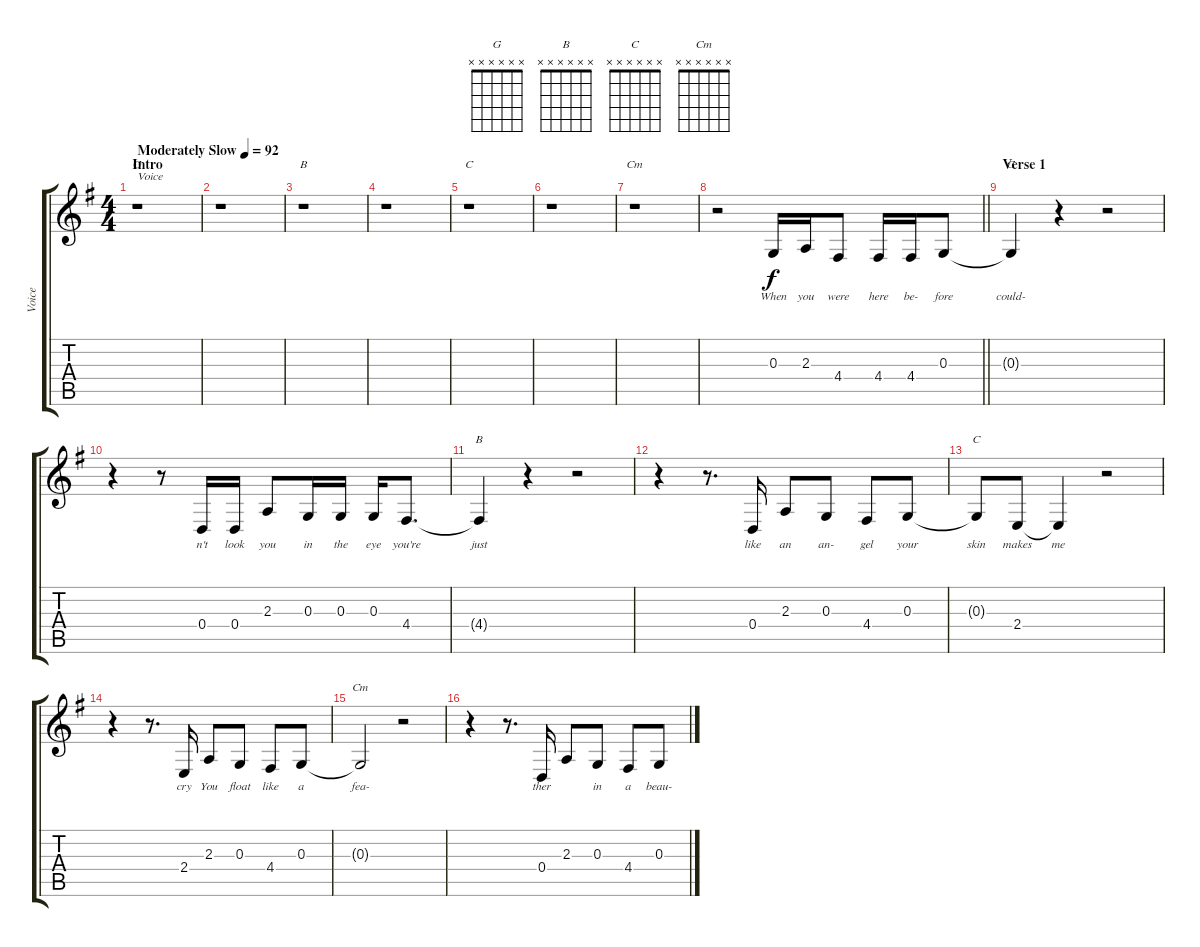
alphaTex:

\track ("Voice" "Voice") {instrument clarinet}
\staff {score tabs}
\tuning (E4 B3 G3 D3 A2 E2) {hide}
\chord ("G" 3 3 4 5 5 3) {barre 3}
\chord ("B" 2 4 4 4 2 x) {barre 2}
\chord ("C" 3 5 5 5 3 x) {barre 3}
\chord ("Cm" 3 4 5 5 3 x) {barre 3}
\chord ("G" x x x x x x)
\chord ("B" x x x x x x)
\chord ("C" x x x x x x)
\chord ("Cm" x x x x x x)
\ts (4 4)
\section ("" "Intro")
\tempo (92 "Moderately Slow")
\clef g2
\ks g
r.1{ch "G" txt "Voice" dy f instrument clarinet} |
r.1 |
r.1{ch "B"} |
r.1 |
r.1{ch "C"} |
r.1 |
r.1{ch "Cm"} |
\barLineRight lightlight
r.2 0.3.16{lyrics (0 "When") lyrics (1 "") lyrics (2 "") lyrics (3 "") lyrics (4 "")} 2.3.16{lyrics (0 "you") lyrics (1 "") lyrics (2 "") lyrics (3 "") lyrics (4 "")} 4.4.8{lyrics (0 "were") lyrics (1 "") lyrics (2 "") lyrics (3 "") lyrics (4 "")} 4.4.16{lyrics (0 "here") lyrics (1 "") lyrics (2 "") lyrics (3 "") lyrics (4 "")} 4.4.16{lyrics (0 "be-") lyrics (1 "") lyrics (2 "") lyrics (3 "") lyrics (4 "")} 0.3.8{lyrics (0 "fore") lyrics (1 "") lyrics (2 "") lyrics (3 "") lyrics (4 "")} |
\section ("" "Verse 1")
0.3{t}.4{ch "G" lyrics (0 "could-") lyrics (1 "") lyrics (2 "") lyrics (3 "") lyrics (4 "")} r.4 r.2 |
r.4 r.8 0.4.16{lyrics (0 "n't") lyrics (1 "") lyrics (2 "") lyrics (3 "") lyrics (4 "")} 0.4.16{lyrics (0 "look") lyrics (1 "") lyrics (2 "") lyrics (3 "") lyrics (4 "")} 2.3.8{lyrics (0 "you") lyrics (1 "") lyrics (2 "") lyrics (3 "") lyrics (4 "")} 0.3.16{lyrics (0 "in") lyrics (1 "") lyrics (2 "") lyrics (3 "") lyrics (4 "")} 0.3.16{lyrics (0 "the") lyrics (1 "") lyrics (2 "") lyrics (3 "") lyrics (4 "")} 0.3.16{lyrics (0 "eye") lyrics (1 "") lyrics (2 "") lyrics (3 "") lyrics (4 "")} 4.4.8{d lyrics (0 "you're") lyrics (1 "") lyrics (2 "") lyrics (3 "") lyrics (4 "")} |
4.4{t}.4{ch "B" lyrics (0 "just") lyrics (1 "") lyrics (2 "") lyrics (3 "") lyrics (4 "")} r.4 r.2 |
r.4 r.8{d} 0.4.16{lyrics (0 "like") lyrics (1 "") lyrics (2 "") lyrics (3 "") lyrics (4 "")} 2.3.8{lyrics (0 "an") lyrics (1 "") lyrics (2 "") lyrics (3 "") lyrics (4 "")} 0.3.8{lyrics (0 "an-") lyrics (1 "") lyrics (2 "") lyrics (3 "") lyrics (4 "")} 4.4.8{lyrics (0 "gel") lyrics (1 "") lyrics (2 "") lyrics (3 "") lyrics (4 "")} 0.3.8{lyrics (0 "your") lyrics (1 "") lyrics (2 "") lyrics (3 "") lyrics (4 "")} |
0.3{t}.8{ch "C" lyrics (0 "skin") lyrics (1 "") lyrics (2 "") lyrics (3 "") lyrics (4 "")} 2.4.8{lyrics (0 "makes") lyrics (1 "") lyrics (2 "") lyrics (3 "") lyrics (4 "")} 2.4{t}.4{lyrics (0 "me") lyrics (1 "") lyrics (2 "") lyrics (3 "") lyrics (4 "")} r.2 |
r.4 r.8{d} 2.4.16{lyrics (0 "cry") lyrics (1 "") lyrics (2 "") lyrics (3 "") lyrics (4 "")} 2.3.8{lyrics (0 "You") lyrics (1 "") lyrics (2 "") lyrics (3 "") lyrics (4 "")} 0.3.8{lyrics (0 "float") lyrics (1 "") lyrics (2 "") lyrics (3 "") lyrics (4 "")} 4.4.8{lyrics (0 "like") lyrics (1 "") lyrics (2 "") lyrics (3 "") lyrics (4 "")} 0.3.8{lyrics (0 "a") lyrics (1 "") lyrics (2 "") lyrics (3 "") lyrics (4 "")} |
0.3{t}.2{ch "Cm" lyrics (0 "fea-") lyrics (1 "") lyrics (2 "") lyrics (3 "") lyrics (4 "")} r.2 |
r.4 r.8{d} 0.4.16{lyrics (0 "ther") lyrics (1 "") lyrics (2 "") lyrics (3 "") lyrics (4 "")} 2.3.8{lyrics (0 "") lyrics (1 "") lyrics (2 "") lyrics (3 "") lyrics (4 "")} 0.3.8{lyrics (0 "in") lyrics (1 "") lyrics (2 "") lyrics (3 "") lyrics (4 "")} 4.4.8{lyrics (0 "a") lyrics (1 "") lyrics (2 "") lyrics (3 "") lyrics (4 "")} 0.3.8{lyrics (0 "beau-") lyrics (1 "") lyrics (2 "") lyrics (3 "") lyrics (4 "")}
